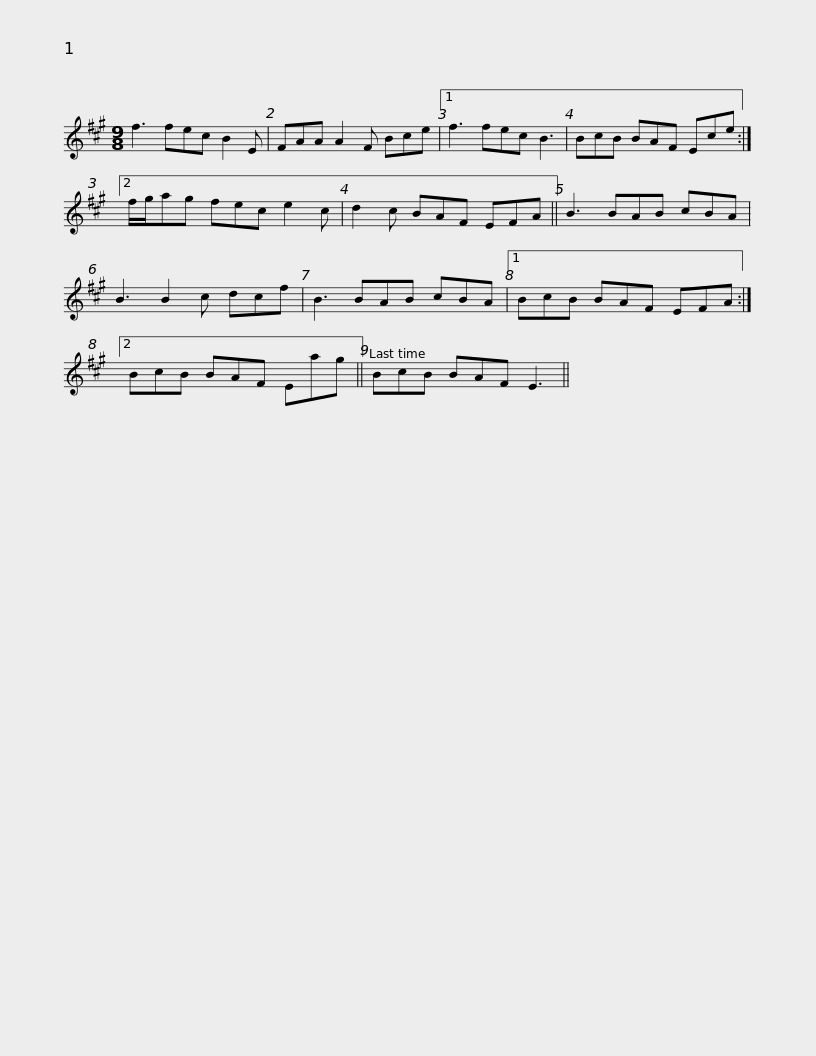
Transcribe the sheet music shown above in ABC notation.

X:1
L:1/8
M:9/8
I:linebreak $
K:A
V:1 treble
V:1
 f3 fec B2 E | FAA A2 F Bce |1 f3 fec B3 | BcB BAF Ece :|2 f/g/ag fec e2 c |$ %5
 d2 c BAF EFA || B3 BAB cBA | B3 B2 c dcf | B3 BAB cBA |1 BcB BAF EFA :|2$ %10
 BcB BAF Eag || BcB BAF E3 || %12
